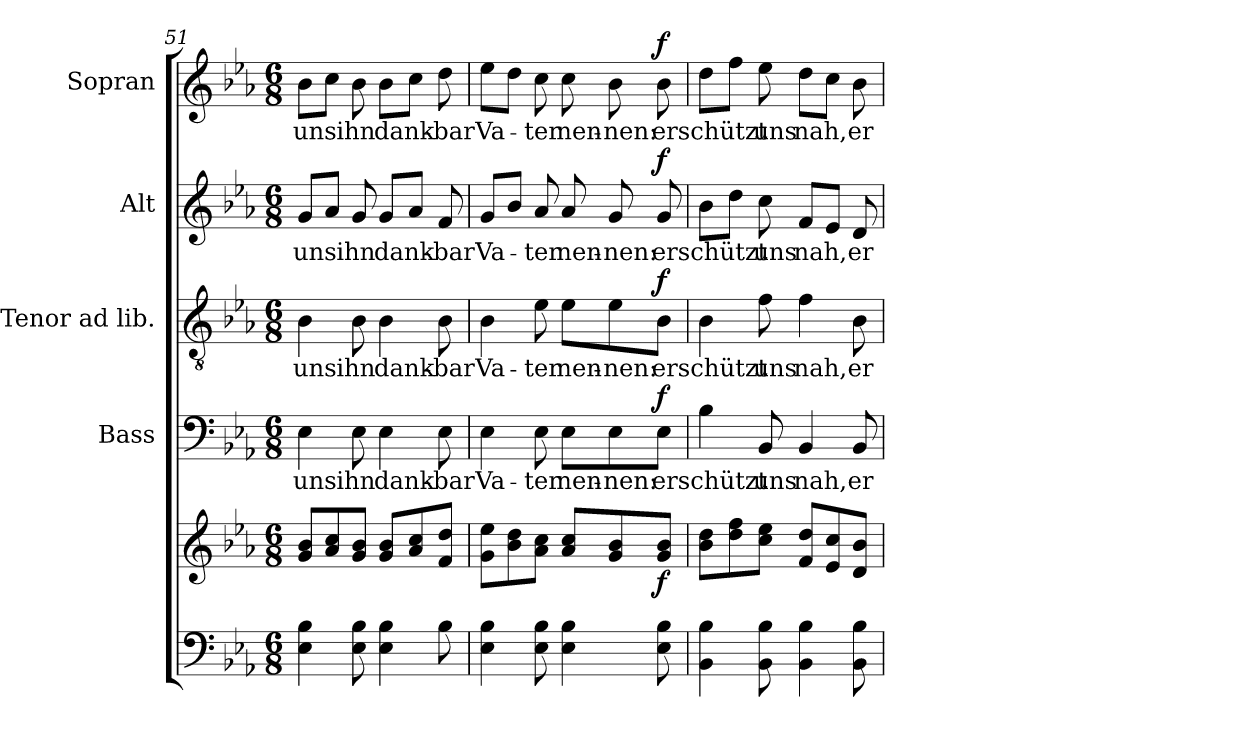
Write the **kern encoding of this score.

**kern	**kern	**dynam	**kern	**text	**dynam	**kern	**text	**dynam	**kern	**text	**dynam	**kern	**text	**dynam
*part5	*part5	*part5	*part4	*part4	*part4	*part3	*part3	*part3	*part2	*part2	*part2	*part1	*part1	*part1
*staff6	*staff5	*staff5/6	*staff4	*staff4	*staff4	*staff3	*staff3	*staff3	*staff2	*staff2	*staff2	*staff1	*staff1	*staff1
*	*	*	*I"Bass	*	*	*I"Tenor ad lib.	*	*	*I"Alt	*	*	*I"Sopran	*	*
*	*	*	*I'B.	*	*	*I'T.	*	*	*I'A.	*	*	*I'S.	*	*
!!LO:PB:g=z
*clefF4	*clefG2	*	*clefF4	*	*	*clefGv2	*	*	*clefG2	*	*	*clefG2	*	*
*k[b-e-a-]	*k[b-e-a-]	*	*k[b-e-a-]	*	*	*k[b-e-a-]	*	*	*k[b-e-a-]	*	*	*k[b-e-a-]	*	*
*E-:	*E-:	*	*E-:	*	*	*E-:	*	*	*E-:	*	*	*E-:	*	*
*M6/8	*M6/8	*	*M6/8	*	*	*M6/8	*	*	*M6/8	*	*	*M6/8	*	*
=51	=51	=51	=51	=51	=51	=51	=51	=51	=51	=51	=51	=51	=51	=51
!	!	!	!	!LO:LY:b	!	!	!LO:LY:b	!	!	!LO:LY:b	!	!	!LO:LY:b	!
4E-\ 4B-\	8g/ 8b-/L	.	4E-\	uns	.	4B-\	uns	.	8g/L	uns	.	8b-\L	uns	.
.	8a-/ 8cc/	.	.	.	.	.	.	.	8a-/J	.	.	8cc\J	.	.
!	!	!	!	!LO:LY:b	!	!	!LO:LY:b	!	!	!LO:LY:b	!	!	!LO:LY:b	!
8E-\ 8B-\	8g/ 8b-/J	.	8E-\	ihn	.	8B-\	ihn	.	8g/	ihn	.	8b-\	ihn	.
!	!	!	!	!LO:LY:b	!	!	!LO:LY:b	!	!	!LO:LY:b	!	!	!LO:LY:b	!
4E-\ 4B-\	8g/ 8b-/L	.	4E-\	dank-	.	4B-\	dank-	.	8g/L	dank-	.	8b-\L	dank-	.
.	8a-/ 8cc/	.	.	.	.	.	.	.	8a-/J	.	.	8cc\J	.	.
!	!	!	!	!LO:LY:b	!	!	!LO:LY:b	!	!	!LO:LY:b	!	!	!LO:LY:b	!
8B-\	8f/ 8dd/J	.	8E-\	-bar	.	8B-\	-bar	.	8f/	-bar	.	8dd\	-bar	.
=52	=52	=52	=52	=52	=52	=52	=52	=52	=52	=52	=52	=52	=52	=52
!	!	!	!	!LO:LY:b	!	!	!LO:LY:b	!	!	!LO:LY:b	!	!	!LO:LY:b	!
4E-\ 4B-\	8g\ 8ee-\L	.	4E-\	Va-	.	4B-\	Va-	.	8g/L	Va-	.	8ee-\L	Va-	.
.	8b-\ 8dd\	.	.	.	.	.	.	.	8b-/J	.	.	8dd\J	.	.
!	!	!	!	!LO:LY:b	!	!	!LO:LY:b	!	!	!LO:LY:b	!	!	!LO:LY:b	!
8E-\ 8B-\	8a-\ 8cc\J	.	8E-\	-ter	.	8e-\	-ter	.	8a-/	-ter	.	8cc\	-ter	.
!	!	!	!	!LO:LY:b	!	!	!LO:LY:b	!	!	!LO:LY:b	!	!	!LO:LY:b	!
4E-\ 4B-\	8a-/ 8cc/L	.	8E-\L	nen-	.	8e-\L	nen-	.	8a-/	nen-	.	8cc\	nen-	.
!	!	!	!	!LO:LY:b	!	!	!LO:LY:b	!	!	!LO:LY:b	!	!	!LO:LY:b	!
.	8g/ 8b-/	.	8E-\	-nen:	.	8e-\	-nen:	.	8g/	-nen:	.	8b-\	-nen:	.
!	!	!LO:DY:b	!	!LO:LY:b	!LO:DY:a	!	!LO:LY:b	!LO:DY:a	!	!LO:LY:b	!LO:DY:a	!	!LO:LY:b	!LO:DY:a
8E-\ 8B-\	8g/ 8b-/J	f	8E-\J	er	f	8B-\J	er	f	8g/	er	f	8b-\	er	f
=53	=53	=53	=53	=53	=53	=53	=53	=53	=53	=53	=53	=53	=53	=53
!	!	!	!	!LO:LY:b	!	!	!LO:LY:b	!	!	!LO:LY:b	!	!	!LO:LY:b	!
4BB-\ 4B-\	8b-\ 8dd\L	.	4B-\	schützt	.	4B-\	schützt	.	8b-\L	schützt	.	8dd\L	schützt	.
.	8dd\ 8ff\	.	.	.	.	.	.	.	8dd\J	.	.	8ff\J	.	.
!	!	!	!	!LO:LY:b	!	!	!LO:LY:b	!	!	!LO:LY:b	!	!	!LO:LY:b	!
8BB-\ 8B-\	8cc\ 8ee-\J	.	8BB-/	uns	.	8f\	uns	.	8cc\	uns	.	8ee-\	uns	.
!	!	!	!	!LO:LY:b	!	!	!LO:LY:b	!	!	!LO:LY:b	!	!	!LO:LY:b	!
4BB-\ 4B-\	8f/ 8dd/L	.	4BB-/	nah,	.	4f\	nah,	.	8f/L	nah,	.	8dd\L	nah,	.
.	8e-/ 8cc/	.	.	.	.	.	.	.	8e-/J	.	.	8cc\J	.	.
!	!	!	!	!LO:LY:b	!	!	!LO:LY:b	!	!	!LO:LY:b	!	!	!LO:LY:b	!
8BB-\ 8B-\	8d/ 8b-/J	.	8BB-/	er	.	8B-\	er	.	8d/	er	.	8b-\	er	.
=	=	=	=	=	=	=	=	=	=	=	=	=	=	=
*-	*-	*-	*-	*-	*-	*-	*-	*-	*-	*-	*-	*-	*-	*-
